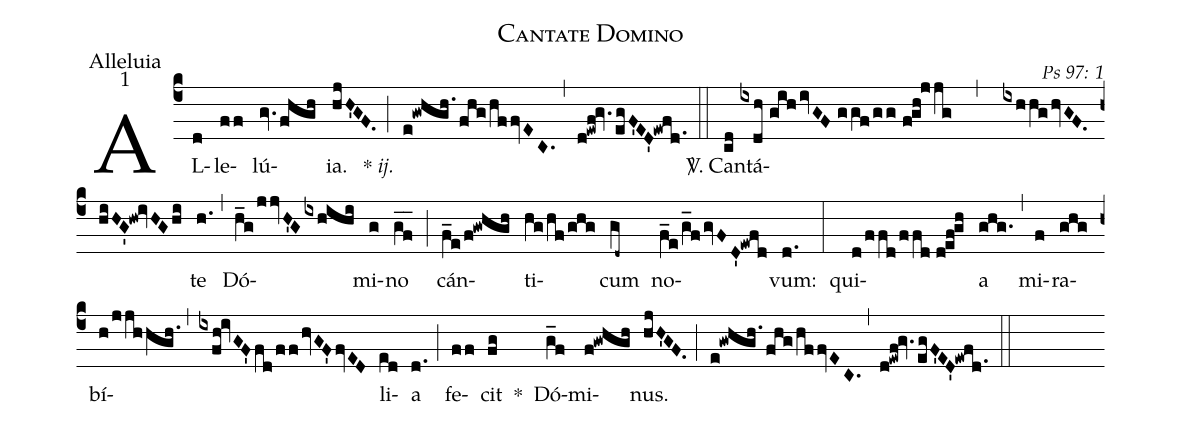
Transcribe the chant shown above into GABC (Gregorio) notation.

name: Cantate Domino;
office-part: Alleluia;
mode: 1;
commentary: Ps 97: 1;
%%
(c4) AL(d)le(ff)lú(gv./fhgh)ia.(hjH'GF.) {*} <i>ij.</i>(;) (e!gwhgh./fhg/hffvEC.) (,) (d!ewf!gv./egF'ED'!ewfd.1) (::)
<sp>V/</sp>. Can(cd)tá(ixdh//gih/ivGF//ggf/gg//f!gh!jjg,ixhhg/hvGF./hiHG'!hw!ivHG/hi)te(h.) (,) Dó(h_g/jjvH'G/ixhihi)mi(g)no(g_f_) (;) cán(f_e/f!gwhgh)ti(hg/hf/ghg)cum(gd~) no(f_e/g_f/gvFD'!ewfd)vum:(d.) (:)
qui(d/ffd/ffd//d!ef!gh)a(ghg.) (,) mi(f)ra(ghg)bí(h/jjhhgh.,ixfh!ivGF'/fd/ff/hvGF'/fvED)li(ed)a(d.) (;) fe(ff)cit(fg) *() Dó(g_f)mi(f!gwhgh)nus.(hjH'GF.) (;) (e!gwhgh./fhg/hffvEC.) (,) (d!ewf!gv./egF'ED'!ewfd.1) (::)
